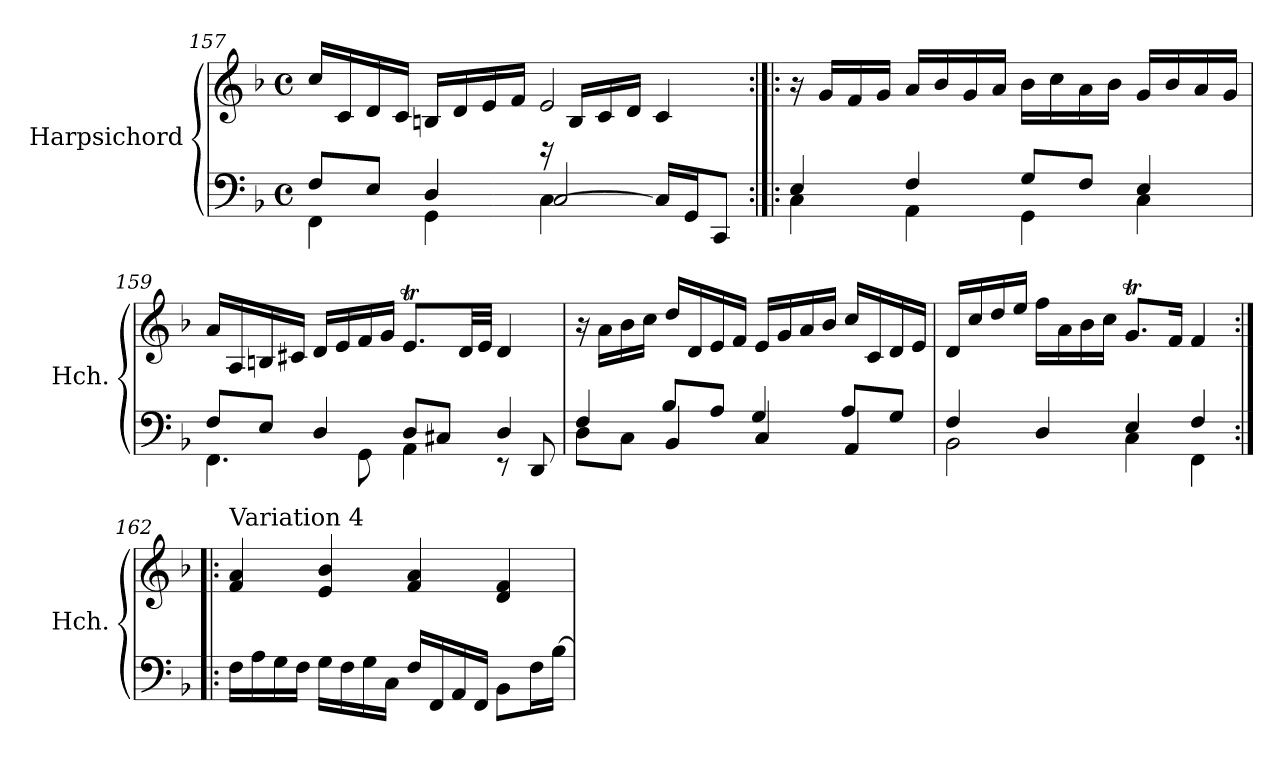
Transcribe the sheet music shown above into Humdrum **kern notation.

**kern	**kern
*part1	*part1
*staff2	*staff1
*I"Harpsichord	*
*I'Hch.	*
!!LO:LB:g=z
*clefF4	*clefG2
*k[b-]	*k[b-]
*M4/4	*M4/4
*met(c)	*met(c)
=157	=157
*^	*^
8F/L	4FF\	16cc/LL	2ryy
.	.	16c/	.
8E/J	.	16d/	.
.	.	16c/JJ	.
4D/	4GG\	16Bn/LL	.
.	.	16d/	.
.	.	16e/	.
.	.	16f/JJ	.
[4C\	2C/	16rD	2e/
.	.	16B/LL	.
.	.	16c/	.
.	.	16d/JJ	.
16C/LL]	.	4c/	.
16GG/J	.	.	.
8CC/J	.	.	.
*	*	*v	*v
=158:|!|:	=158:|!|:	=158:|!|:
4E/	4C\	16r
.	.	16g/LL
.	.	16f/
.	.	16g/JJ
4F/	4AA\	16a/LL
.	.	16b-/
.	.	16g/
.	.	16a/JJ
8G/L	4GG\	16b-\LL
.	.	16cc\
8F/J	.	16a\
.	.	16b-\JJ
4E/	4C\	16g/LL
.	.	16b-/
.	.	16a/
.	.	16g/JJ
=159	=159	=159
4.FF\	8F/L	16a/LL
.	.	16A/
.	8E/J	16Bn/
.	.	16c#X/JJ
.	4D/	16d/LL
.	.	16e/
8GG\	.	16f/
.	.	16g/JJ
4AA\	8D/L	8.et/L
.	8C#X/J	.
.	.	32d/LL
.	.	32e/JJJ
4D/	8r	4d/
.	8DD/	.
!!LO:PB:g=z
=160	=160	=160
4F/	8D\L	16r
.	.	16a\LL
.	8C\J	16b-\
.	.	16cc\JJ
4BB-/	8B-/L	16dd/LL
.	.	16d/
.	8A/J	16e/
.	.	16f/JJ
4C/	4G/	16e/LL
.	.	16g/
.	.	16a/
.	.	16b-/JJ
4AA/	8A/L	16cc/LL
.	.	16c/
.	8G/J	16d/
.	.	16e/JJ
=161	=161	=161
4F/	2BB-\	16d/LL
.	.	16cc/
.	.	16dd/
.	.	16ee/JJ
4D/	.	16ff\LL
.	.	16a\
.	.	16b-\
.	.	16cc\JJ
4E/	4C\	8.gT/L
.	.	16f/Jk
4F/	4FF\	4f/
!!LO:LB:g=z
=162:|!|:	=162:|!|:	=162:|!|:
!	!	!LO:TX:t=Variation 4
*v	*v	*
16F\LL	4f/ 4a/
16A\	.
16G\	.
16F\JJ	.
16G\LL	4e/ 4b-/
16F\	.
16G\	.
16C\JJ	.
16F/LL	4f/ 4a/
16FF/	.
16AA/	.
16FF/JJ	.
8BB-\L	4d/ 4f/
16F\L	.
[16B-\JJ	.
=	=
*-	*-
